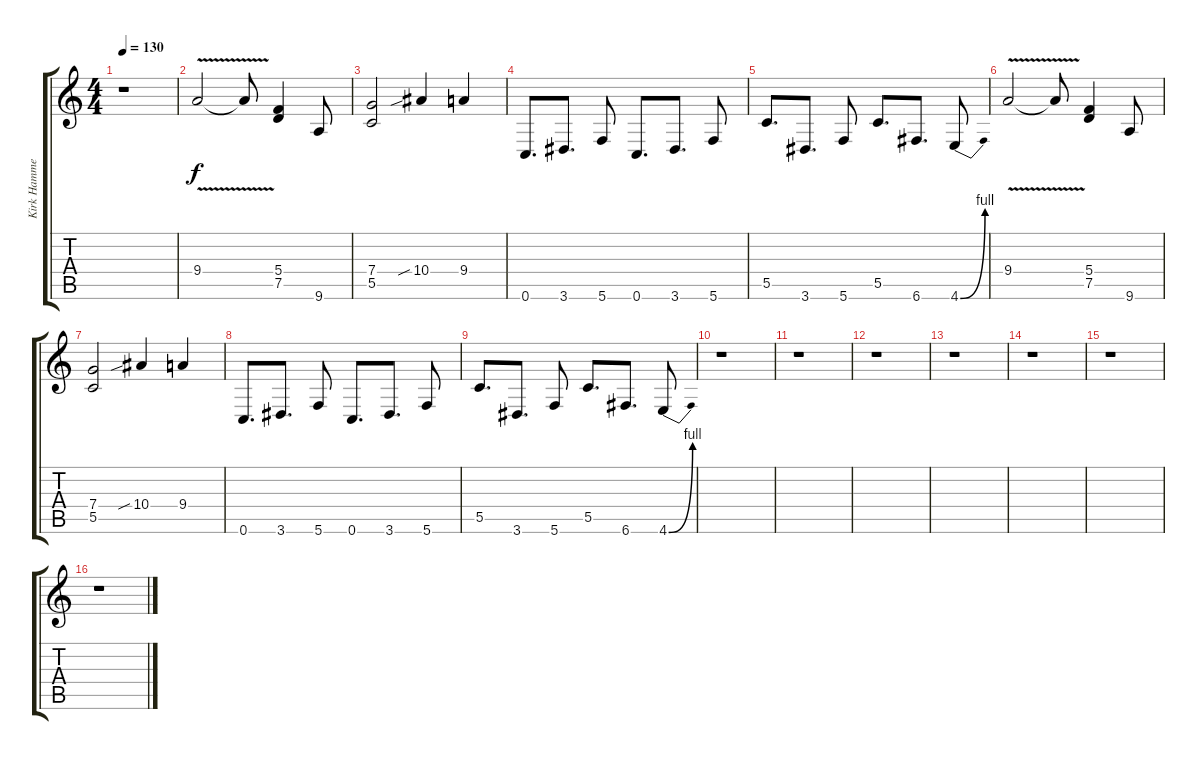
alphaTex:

\track ("Kirk Hammet (Clean)" "Kirk Hamme") {instrument electricguitarjazz}
\staff {score tabs}
\tuning (E4 C4 G3 C3 G2 C2) {hide}
\ts (4 4)
\tempo 130
\clef g2
\ks c
r.1{dy f} |
9.4{v}.2 9.4{t}.8 (5.4 7.5).4 9.6.8 |
(7.4 5.5).2 10.4{sib}.4 9.4.4 |
0.6.8{d} 3.6.8{d} 5.6.8 0.6.8{d} 3.6.8{d} 5.6.8 |
5.5.8{d} 3.6.8{d} 5.6.8 5.5.8{d} 6.6.8{d} 4.6{be (bend 0 0 60 4)}.8 |
9.4{v}.2 9.4{t}.8 (5.4 7.5).4 9.6.8 |
(7.4 5.5).2 10.4{sib}.4 9.4.4 |
0.6.8{d} 3.6.8{d} 5.6.8 0.6.8{d} 3.6.8{d} 5.6.8 |
5.5.8{d} 3.6.8{d} 5.6.8 5.5.8{d} 6.6.8{d} 4.6{be (bend 0 0 60 4)}.8 |
r.1 |
r.1 |
r.1 |
r.1 |
r.1 |
r.1 |
r.1
